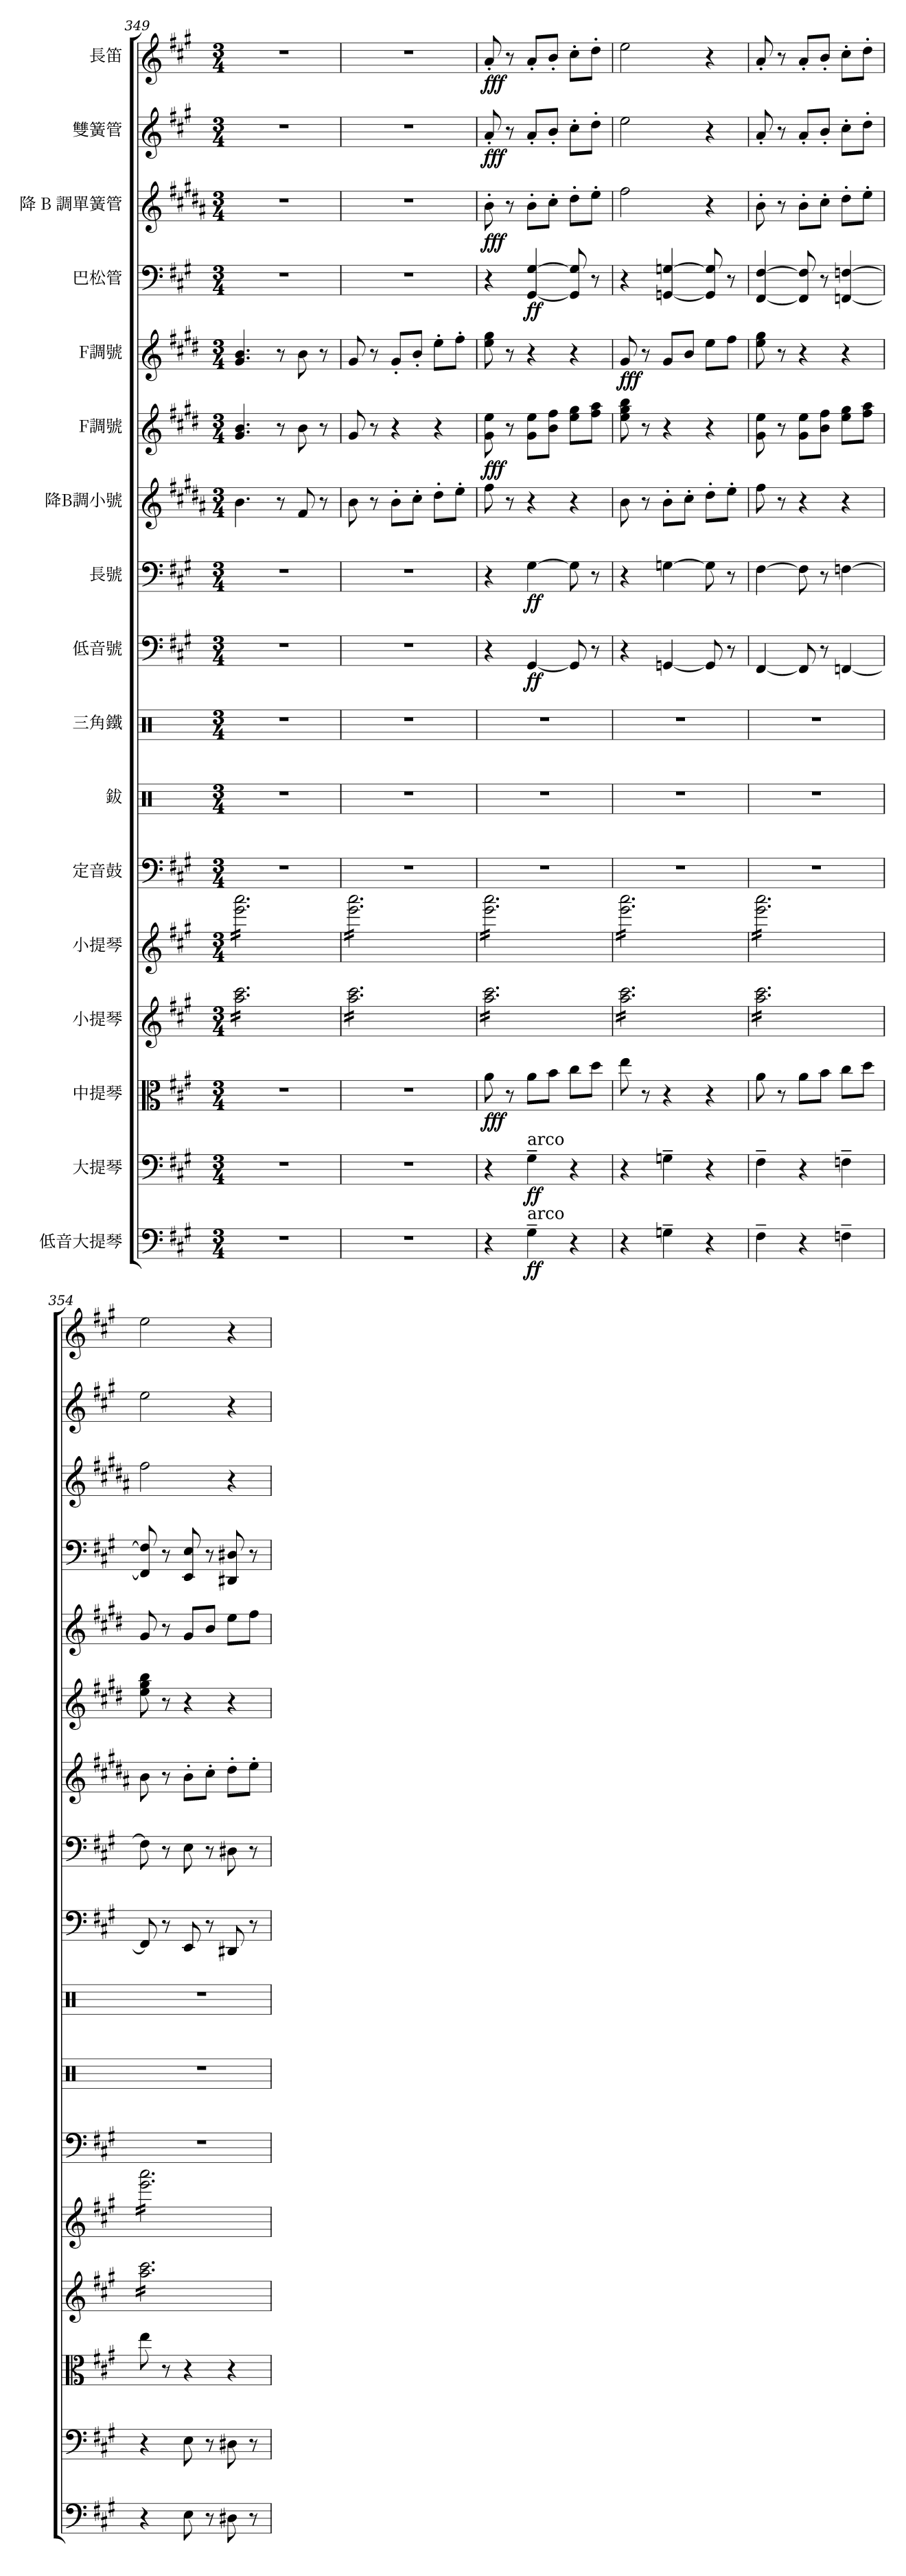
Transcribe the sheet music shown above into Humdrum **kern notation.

**kern	**dynam	**kern	**dynam	**kern	**dynam	**kern	**kern	**kern	**kern	**kern	**kern	**dynam	**kern	**dynam	**kern	**kern	**dynam	**kern	**dynam	**kern	**dynam	**kern	**dynam	**kern	**dynam	**kern	**dynam
*part17	*part17	*part16	*part16	*part15	*part15	*part14	*part13	*part12	*part11	*part10	*part9	*part9	*part8	*part8	*part7	*part6	*part6	*part5	*part5	*part4	*part4	*part3	*part3	*part2	*part2	*part1	*part1
*staff17	*staff17	*staff16	*staff16	*staff15	*staff15	*staff14	*staff13	*staff12	*staff11	*staff10	*staff9	*staff9	*staff8	*staff8	*staff7	*staff6	*staff6	*staff5	*staff5	*staff4	*staff4	*staff3	*staff3	*staff2	*staff2	*staff1	*staff1
*I"低音大提琴	*	*I"大提琴	*	*I"中提琴	*	*I"小提琴	*I"小提琴	*I"定音鼓	*I"鈸	*I"三角鐵	*I"低音號	*	*I"長號	*	*I"降B調小號	*I"F調號	*	*I"F調號	*	*I"巴松管	*	*I"降 B 調單簧管	*	*I"雙簧管	*	*I"長笛	*
*clefF4	*	*clefF4	*	*clefC3	*	*clefG2	*clefG2	*clefF4	*clefX	*clefX	*clefF4	*	*clefF4	*	*clefG2	*clefG2	*	*clefG2	*	*clefF4	*	*clefG2	*	*clefG2	*	*clefG2	*
*ITrd7c12	*	*	*	*	*	*	*	*	*	*	*	*	*	*	*ITrd1c2	*ITrd4c7	*	*ITrd4c7	*	*	*	*ITrd1c2	*	*	*	*	*
*k[f#c#g#]	*	*k[f#c#g#]	*	*k[f#c#g#]	*	*k[f#c#g#]	*k[f#c#g#]	*k[f#c#g#]	*k[]	*k[]	*k[f#c#g#]	*	*k[f#c#g#]	*	*k[f#c#g#]	*k[f#c#g#]	*	*k[f#c#g#]	*	*k[f#c#g#]	*	*k[f#c#g#]	*	*k[f#c#g#]	*	*k[f#c#g#]	*
*M3/4	*	*M3/4	*	*M3/4	*	*M3/4	*M3/4	*M3/4	*M3/4	*M3/4	*M3/4	*	*M3/4	*	*M3/4	*M3/4	*	*M3/4	*	*M3/4	*	*M3/4	*	*M3/4	*	*M3/4	*
=349	=349	=349	=349	=349	=349	=349	=349	=349	=349	=349	=349	=349	=349	=349	=349	=349	=349	=349	=349	=349	=349	=349	=349	=349	=349	=349	=349
*	*	*	*	*	*	*tremolo	*	*	*	*	*	*	*	*	*	*	*	*	*	*	*	*	*	*	*	*	*
*	*	*	*	*	*	*	*tremolo	*	*	*	*	*	*	*	*	*	*	*	*	*	*	*	*	*	*	*	*
2.r	.	2.r	.	2.r	.	16aa\ 16ccc#\LL	16eee\ 16aaa\LL	2.r	2.r	2.r	2.r	.	2.r	.	4.a\	4.c#/ 4.e/	.	4.c#/ 4.e/	.	2.r	.	2.r	.	2.r	.	2.r	.
.	.	.	.	.	.	16aa\ 16ccc#\	16eee\ 16aaa\	.	.	.	.	.	.	.	.	.	.	.	.	.	.	.	.	.	.	.	.
.	.	.	.	.	.	16aa\ 16ccc#\	16eee\ 16aaa\	.	.	.	.	.	.	.	.	.	.	.	.	.	.	.	.	.	.	.	.
.	.	.	.	.	.	16aa\ 16ccc#\	16eee\ 16aaa\	.	.	.	.	.	.	.	.	.	.	.	.	.	.	.	.	.	.	.	.
.	.	.	.	.	.	16aa\ 16ccc#\	16eee\ 16aaa\	.	.	.	.	.	.	.	.	.	.	.	.	.	.	.	.	.	.	.	.
.	.	.	.	.	.	16aa\ 16ccc#\	16eee\ 16aaa\	.	.	.	.	.	.	.	.	.	.	.	.	.	.	.	.	.	.	.	.
.	.	.	.	.	.	16aa\ 16ccc#\	16eee\ 16aaa\	.	.	.	.	.	.	.	8r	8r	.	8r	.	.	.	.	.	.	.	.	.
.	.	.	.	.	.	16aa\ 16ccc#\	16eee\ 16aaa\	.	.	.	.	.	.	.	.	.	.	.	.	.	.	.	.	.	.	.	.
.	.	.	.	.	.	16aa\ 16ccc#\	16eee\ 16aaa\	.	.	.	.	.	.	.	8e/	8e\	.	8e\	.	.	.	.	.	.	.	.	.
.	.	.	.	.	.	16aa\ 16ccc#\	16eee\ 16aaa\	.	.	.	.	.	.	.	.	.	.	.	.	.	.	.	.	.	.	.	.
.	.	.	.	.	.	16aa\ 16ccc#\	16eee\ 16aaa\	.	.	.	.	.	.	.	8r	8r	.	8r	.	.	.	.	.	.	.	.	.
.	.	.	.	.	.	16aa\ 16ccc#\JJ	16eee\ 16aaa\JJ	.	.	.	.	.	.	.	.	.	.	.	.	.	.	.	.	.	.	.	.
=350	=350	=350	=350	=350	=350	=350	=350	=350	=350	=350	=350	=350	=350	=350	=350	=350	=350	=350	=350	=350	=350	=350	=350	=350	=350	=350	=350
2.r	.	2.r	.	2.r	.	16aa\ 16ccc#\LL	16eee\ 16aaa\LL	2.r	2.r	2.r	2.r	.	2.r	.	8a\	8c#/	.	8c#/	.	2.r	.	2.r	.	2.r	.	2.r	.
.	.	.	.	.	.	16aa\ 16ccc#\	16eee\ 16aaa\	.	.	.	.	.	.	.	.	.	.	.	.	.	.	.	.	.	.	.	.
.	.	.	.	.	.	16aa\ 16ccc#\	16eee\ 16aaa\	.	.	.	.	.	.	.	8r	8r	.	8r	.	.	.	.	.	.	.	.	.
.	.	.	.	.	.	16aa\ 16ccc#\	16eee\ 16aaa\	.	.	.	.	.	.	.	.	.	.	.	.	.	.	.	.	.	.	.	.
.	.	.	.	.	.	16aa\ 16ccc#\	16eee\ 16aaa\	.	.	.	.	.	.	.	8a'\L	4r	.	8c#'/L	.	.	.	.	.	.	.	.	.
.	.	.	.	.	.	16aa\ 16ccc#\	16eee\ 16aaa\	.	.	.	.	.	.	.	.	.	.	.	.	.	.	.	.	.	.	.	.
.	.	.	.	.	.	16aa\ 16ccc#\	16eee\ 16aaa\	.	.	.	.	.	.	.	8b'\J	.	.	8e'/J	.	.	.	.	.	.	.	.	.
.	.	.	.	.	.	16aa\ 16ccc#\	16eee\ 16aaa\	.	.	.	.	.	.	.	.	.	.	.	.	.	.	.	.	.	.	.	.
.	.	.	.	.	.	16aa\ 16ccc#\	16eee\ 16aaa\	.	.	.	.	.	.	.	8cc#'\L	4r	.	8a'\L	.	.	.	.	.	.	.	.	.
.	.	.	.	.	.	16aa\ 16ccc#\	16eee\ 16aaa\	.	.	.	.	.	.	.	.	.	.	.	.	.	.	.	.	.	.	.	.
.	.	.	.	.	.	16aa\ 16ccc#\	16eee\ 16aaa\	.	.	.	.	.	.	.	8dd'\J	.	.	8b'\J	.	.	.	.	.	.	.	.	.
.	.	.	.	.	.	16aa\ 16ccc#\JJ	16eee\ 16aaa\JJ	.	.	.	.	.	.	.	.	.	.	.	.	.	.	.	.	.	.	.	.
!!LO:PB:g=z
=351	=351	=351	=351	=351	=351	=351	=351	=351	=351	=351	=351	=351	=351	=351	=351	=351	=351	=351	=351	=351	=351	=351	=351	=351	=351	=351	=351
!	!	!	!	!	!LO:DY:b	!	!	!	!	!	!	!	!	!	!	!	!LO:DY:b	!	!	!	!	!	!LO:DY:b	!	!LO:DY:b	!	!LO:DY:b
4r	.	4r	.	8a\	fff	16aa\ 16ccc#\LL	16eee\ 16aaa\LL	2.r	2.r	2.r	4r	.	4r	.	8ee\	8c#\ 8a\	fff	8a\ 8cc#\	.	4r	.	8a'\	fff	8a'/	fff	8a'/	fff
.	.	.	.	.	.	16aa\ 16ccc#\	16eee\ 16aaa\	.	.	.	.	.	.	.	.	.	.	.	.	.	.	.	.	.	.	.	.
.	.	.	.	8r	.	16aa\ 16ccc#\	16eee\ 16aaa\	.	.	.	.	.	.	.	8r	8r	.	8r	.	.	.	8r	.	8r	.	8r	.
.	.	.	.	.	.	16aa\ 16ccc#\	16eee\ 16aaa\	.	.	.	.	.	.	.	.	.	.	.	.	.	.	.	.	.	.	.	.
!	!	!LO:TX:a:t=arco	!	!	!	!	!	!	!	!	!	!	!	!	!	!	!	!	!	!	!	!	!	!	!	!	!
!LO:TX:a:t=arco	!	!	!	!	!	!	!	!	!	!	!	!	!	!	!	!	!	!	!	!	!	!	!	!	!	!	!
!	!LO:DY:b	!	!LO:DY:b	!	!	!	!	!	!	!	!	!LO:DY:b	!	!LO:DY:b	!	!	!	!	!	!	!LO:DY:b	!	!	!	!	!	!
4GG#~\	ff	4G#~\	ff	8a\L	.	16aa\ 16ccc#\	16eee\ 16aaa\	.	.	.	[4GG#/	ff	[4G#\	ff	4r	8c#\ 8a\L	.	4r	.	[4GG#/ [4G#/	ff	8a'\L	.	8a'/L	.	8a'/L	.
.	.	.	.	.	.	16aa\ 16ccc#\	16eee\ 16aaa\	.	.	.	.	.	.	.	.	.	.	.	.	.	.	.	.	.	.	.	.
.	.	.	.	8b\J	.	16aa\ 16ccc#\	16eee\ 16aaa\	.	.	.	.	.	.	.	.	8e\ 8b\J	.	.	.	.	.	8b'\J	.	8b'/J	.	8b'/J	.
.	.	.	.	.	.	16aa\ 16ccc#\	16eee\ 16aaa\	.	.	.	.	.	.	.	.	.	.	.	.	.	.	.	.	.	.	.	.
4r	.	4r	.	8cc#\L	.	16aa\ 16ccc#\	16eee\ 16aaa\	.	.	.	8GG#/]	.	8G#\]	.	4r	8a\ 8cc#\L	.	4r	.	8GG#/] 8G#/]	.	8cc#'\L	.	8cc#'\L	.	8cc#'\L	.
.	.	.	.	.	.	16aa\ 16ccc#\	16eee\ 16aaa\	.	.	.	.	.	.	.	.	.	.	.	.	.	.	.	.	.	.	.	.
.	.	.	.	8dd\J	.	16aa\ 16ccc#\	16eee\ 16aaa\	.	.	.	8r	.	8r	.	.	8b\ 8dd\J	.	.	.	8r	.	8dd'\J	.	8dd'\J	.	8dd'\J	.
.	.	.	.	.	.	16aa\ 16ccc#\JJ	16eee\ 16aaa\JJ	.	.	.	.	.	.	.	.	.	.	.	.	.	.	.	.	.	.	.	.
=352	=352	=352	=352	=352	=352	=352	=352	=352	=352	=352	=352	=352	=352	=352	=352	=352	=352	=352	=352	=352	=352	=352	=352	=352	=352	=352	=352
!	!	!	!	!	!	!	!	!	!	!	!	!	!	!	!	!	!	!	!LO:DY:b	!	!	!	!	!	!	!	!
4r	.	4r	.	8ee\	.	16aa\ 16ccc#\LL	16eee\ 16aaa\LL	2.r	2.r	2.r	4r	.	4r	.	8a\	8a\ 8cc#\ 8ee\	.	8c#/	fff	4r	.	2ee\	.	2ee\	.	2ee\	.
.	.	.	.	.	.	16aa\ 16ccc#\	16eee\ 16aaa\	.	.	.	.	.	.	.	.	.	.	.	.	.	.	.	.	.	.	.	.
.	.	.	.	8r	.	16aa\ 16ccc#\	16eee\ 16aaa\	.	.	.	.	.	.	.	8r	8r	.	8r	.	.	.	.	.	.	.	.	.
.	.	.	.	.	.	16aa\ 16ccc#\	16eee\ 16aaa\	.	.	.	.	.	.	.	.	.	.	.	.	.	.	.	.	.	.	.	.
4GGn~\	.	4Gn~\	.	4r	.	16aa\ 16ccc#\	16eee\ 16aaa\	.	.	.	[4GGn/	.	[4Gn\	.	8a'\L	4r	.	8c#/L	.	[4GGn/ [4Gn/	.	.	.	.	.	.	.
.	.	.	.	.	.	16aa\ 16ccc#\	16eee\ 16aaa\	.	.	.	.	.	.	.	.	.	.	.	.	.	.	.	.	.	.	.	.
.	.	.	.	.	.	16aa\ 16ccc#\	16eee\ 16aaa\	.	.	.	.	.	.	.	8b'\J	.	.	8e/J	.	.	.	.	.	.	.	.	.
.	.	.	.	.	.	16aa\ 16ccc#\	16eee\ 16aaa\	.	.	.	.	.	.	.	.	.	.	.	.	.	.	.	.	.	.	.	.
4r	.	4r	.	4r	.	16aa\ 16ccc#\	16eee\ 16aaa\	.	.	.	8GG/]	.	8G\]	.	8cc#'\L	4r	.	8a\L	.	8GG/] 8G/]	.	4r	.	4r	.	4r	.
.	.	.	.	.	.	16aa\ 16ccc#\	16eee\ 16aaa\	.	.	.	.	.	.	.	.	.	.	.	.	.	.	.	.	.	.	.	.
.	.	.	.	.	.	16aa\ 16ccc#\	16eee\ 16aaa\	.	.	.	8r	.	8r	.	8dd'\J	.	.	8b\J	.	8r	.	.	.	.	.	.	.
.	.	.	.	.	.	16aa\ 16ccc#\JJ	16eee\ 16aaa\JJ	.	.	.	.	.	.	.	.	.	.	.	.	.	.	.	.	.	.	.	.
=353	=353	=353	=353	=353	=353	=353	=353	=353	=353	=353	=353	=353	=353	=353	=353	=353	=353	=353	=353	=353	=353	=353	=353	=353	=353	=353	=353
4FF#~\	.	4F#~\	.	8a\	.	16aa\ 16ccc#\LL	16eee\ 16aaa\LL	2.r	2.r	2.r	[4FF#/	.	[4F#\	.	8ee\	8c#\ 8a\	.	8a\ 8cc#\	.	[4FF#/ [4F#/	.	8a'\	.	8a'/	.	8a'/	.
.	.	.	.	.	.	16aa\ 16ccc#\	16eee\ 16aaa\	.	.	.	.	.	.	.	.	.	.	.	.	.	.	.	.	.	.	.	.
.	.	.	.	8r	.	16aa\ 16ccc#\	16eee\ 16aaa\	.	.	.	.	.	.	.	8r	8r	.	8r	.	.	.	8r	.	8r	.	8r	.
.	.	.	.	.	.	16aa\ 16ccc#\	16eee\ 16aaa\	.	.	.	.	.	.	.	.	.	.	.	.	.	.	.	.	.	.	.	.
4r	.	4r	.	8a\L	.	16aa\ 16ccc#\	16eee\ 16aaa\	.	.	.	8FF#/]	.	8F#\]	.	4r	8c#\ 8a\L	.	4r	.	8FF#/] 8F#/]	.	8a'\L	.	8a'/L	.	8a'/L	.
.	.	.	.	.	.	16aa\ 16ccc#\	16eee\ 16aaa\	.	.	.	.	.	.	.	.	.	.	.	.	.	.	.	.	.	.	.	.
.	.	.	.	8b\J	.	16aa\ 16ccc#\	16eee\ 16aaa\	.	.	.	8r	.	8r	.	.	8e\ 8b\J	.	.	.	8r	.	8b'\J	.	8b'/J	.	8b'/J	.
.	.	.	.	.	.	16aa\ 16ccc#\	16eee\ 16aaa\	.	.	.	.	.	.	.	.	.	.	.	.	.	.	.	.	.	.	.	.
4FFn~\	.	4Fn~\	.	8cc#\L	.	16aa\ 16ccc#\	16eee\ 16aaa\	.	.	.	[4FFn/	.	[4Fn\	.	4r	8a\ 8cc#\L	.	4r	.	[4FFn/ [4Fn/	.	8cc#'\L	.	8cc#'\L	.	8cc#'\L	.
.	.	.	.	.	.	16aa\ 16ccc#\	16eee\ 16aaa\	.	.	.	.	.	.	.	.	.	.	.	.	.	.	.	.	.	.	.	.
.	.	.	.	8dd\J	.	16aa\ 16ccc#\	16eee\ 16aaa\	.	.	.	.	.	.	.	.	8b\ 8dd\J	.	.	.	.	.	8dd'\J	.	8dd'\J	.	8dd'\J	.
.	.	.	.	.	.	16aa\ 16ccc#\JJ	16eee\ 16aaa\JJ	.	.	.	.	.	.	.	.	.	.	.	.	.	.	.	.	.	.	.	.
=354	=354	=354	=354	=354	=354	=354	=354	=354	=354	=354	=354	=354	=354	=354	=354	=354	=354	=354	=354	=354	=354	=354	=354	=354	=354	=354	=354
4r	.	4r	.	8ee\	.	16aa\ 16ccc#\LL	16eee\ 16aaa\LL	2.r	2.r	2.r	8FF/]	.	8F\]	.	8a\	8a\ 8cc#\ 8ee\	.	8c#/	.	8FF/] 8F/]	.	2ee\	.	2ee\	.	2ee\	.
.	.	.	.	.	.	16aa\ 16ccc#\	16eee\ 16aaa\	.	.	.	.	.	.	.	.	.	.	.	.	.	.	.	.	.	.	.	.
.	.	.	.	8r	.	16aa\ 16ccc#\	16eee\ 16aaa\	.	.	.	8r	.	8r	.	8r	8r	.	8r	.	8r	.	.	.	.	.	.	.
.	.	.	.	.	.	16aa\ 16ccc#\	16eee\ 16aaa\	.	.	.	.	.	.	.	.	.	.	.	.	.	.	.	.	.	.	.	.
8EE\	.	8E\	.	4r	.	16aa\ 16ccc#\	16eee\ 16aaa\	.	.	.	8EE/	.	8E\	.	8a'\L	4r	.	8c#/L	.	8EE/ 8E/	.	.	.	.	.	.	.
.	.	.	.	.	.	16aa\ 16ccc#\	16eee\ 16aaa\	.	.	.	.	.	.	.	.	.	.	.	.	.	.	.	.	.	.	.	.
8r	.	8r	.	.	.	16aa\ 16ccc#\	16eee\ 16aaa\	.	.	.	8r	.	8r	.	8b'\J	.	.	8e/J	.	8r	.	.	.	.	.	.	.
.	.	.	.	.	.	16aa\ 16ccc#\	16eee\ 16aaa\	.	.	.	.	.	.	.	.	.	.	.	.	.	.	.	.	.	.	.	.
8DD#X\	.	8D#X\	.	4r	.	16aa\ 16ccc#\	16eee\ 16aaa\	.	.	.	8DD#X/	.	8D#X\	.	8cc#'\L	4r	.	8a\L	.	8DD#X/ 8D#X/	.	4r	.	4r	.	4r	.
.	.	.	.	.	.	16aa\ 16ccc#\	16eee\ 16aaa\	.	.	.	.	.	.	.	.	.	.	.	.	.	.	.	.	.	.	.	.
8r	.	8r	.	.	.	16aa\ 16ccc#\	16eee\ 16aaa\	.	.	.	8r	.	8r	.	8dd'\J	.	.	8b\J	.	8r	.	.	.	.	.	.	.
.	.	.	.	.	.	16aa\ 16ccc#\JJ	16eee\ 16aaa\JJ	.	.	.	.	.	.	.	.	.	.	.	.	.	.	.	.	.	.	.	.
*	*	*	*	*	*	*	*Xtremolo	*	*	*	*	*	*	*	*	*	*	*	*	*	*	*	*	*	*	*	*
*	*	*	*	*	*	*Xtremolo	*	*	*	*	*	*	*	*	*	*	*	*	*	*	*	*	*	*	*	*	*
=	=	=	=	=	=	=	=	=	=	=	=	=	=	=	=	=	=	=	=	=	=	=	=	=	=	=	=
*-	*-	*-	*-	*-	*-	*-	*-	*-	*-	*-	*-	*-	*-	*-	*-	*-	*-	*-	*-	*-	*-	*-	*-	*-	*-	*-	*-
